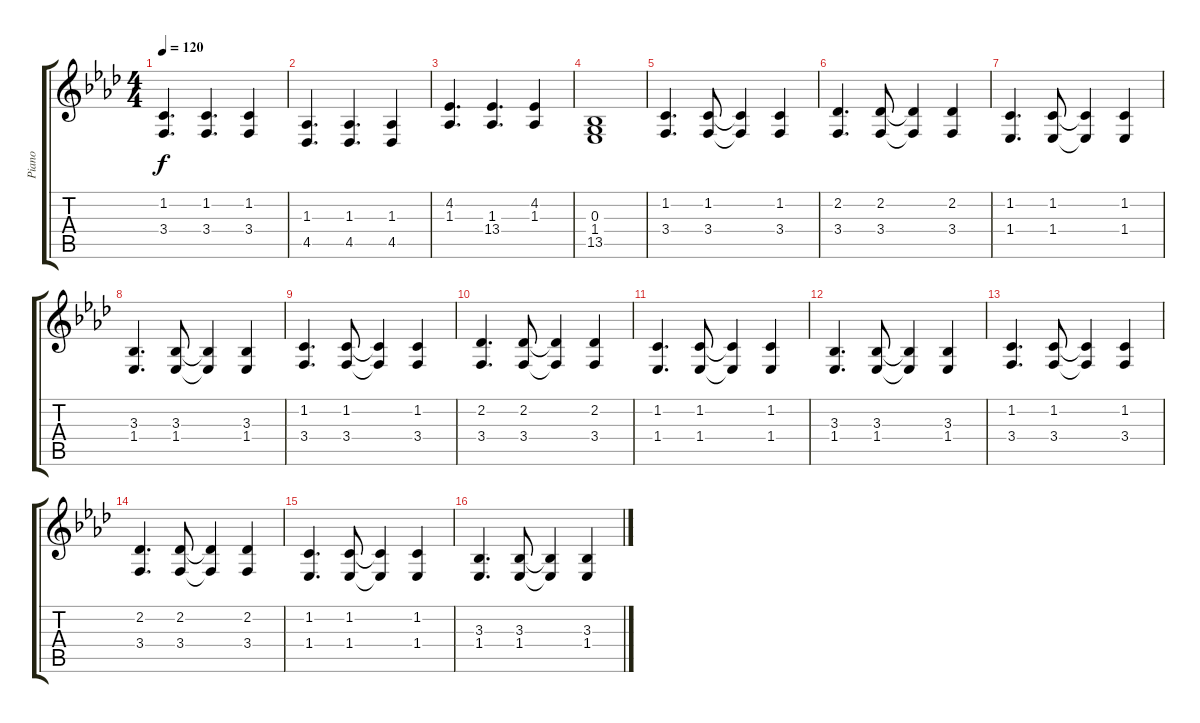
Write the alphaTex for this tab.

\track ("Piano" "Piano") {instrument acousticgrandpiano}
\staff {score tabs}
\tuning (E4 B3 G3 D3 A2 E2) {hide}
\ts (4 4)
\tempo 120
\clef g2
\ks ab
(1.2 3.4).4{d dy f} (1.2 3.4).4{d} (1.2 3.4).4 |
(1.3 4.5).4{d} (1.3 4.5).4{d} (1.3 4.5).4 |
(4.2 1.3).4{d} (1.3 13.4).4{d} (4.2 1.3).4 |
(0.3 1.4 13.5).1 |
(1.2 3.4).4{d} (1.2 3.4).8 (1.2{t} 3.4{t}).4 (1.2 3.4).4 |
(2.2 3.4).4{d} (2.2 3.4).8 (2.2{t} 3.4{t}).4 (2.2 3.4).4 |
(1.2 1.4).4{d} (1.2 1.4).8 (1.2{t} 1.4{t}).4 (1.2 1.4).4 |
(3.3 1.4).4{d} (3.3 1.4).8 (3.3{t} 1.4{t}).4 (3.3 1.4).4 |
(1.2 3.4).4{d} (1.2 3.4).8 (1.2{t} 3.4{t}).4 (1.2 3.4).4 |
(2.2 3.4).4{d} (2.2 3.4).8 (2.2{t} 3.4{t}).4 (2.2 3.4).4 |
(1.2 1.4).4{d} (1.2 1.4).8 (1.2{t} 1.4{t}).4 (1.2 1.4).4 |
(3.3 1.4).4{d} (3.3 1.4).8 (3.3{t} 1.4{t}).4 (3.3 1.4).4 |
(1.2 3.4).4{d} (1.2 3.4).8 (1.2{t} 3.4{t}).4 (1.2 3.4).4 |
(2.2 3.4).4{d} (2.2 3.4).8 (2.2{t} 3.4{t}).4 (2.2 3.4).4 |
(1.2 1.4).4{d} (1.2 1.4).8 (1.2{t} 1.4{t}).4 (1.2 1.4).4 |
(3.3 1.4).4{d} (3.3 1.4).8 (3.3{t} 1.4{t}).4 (3.3 1.4).4
